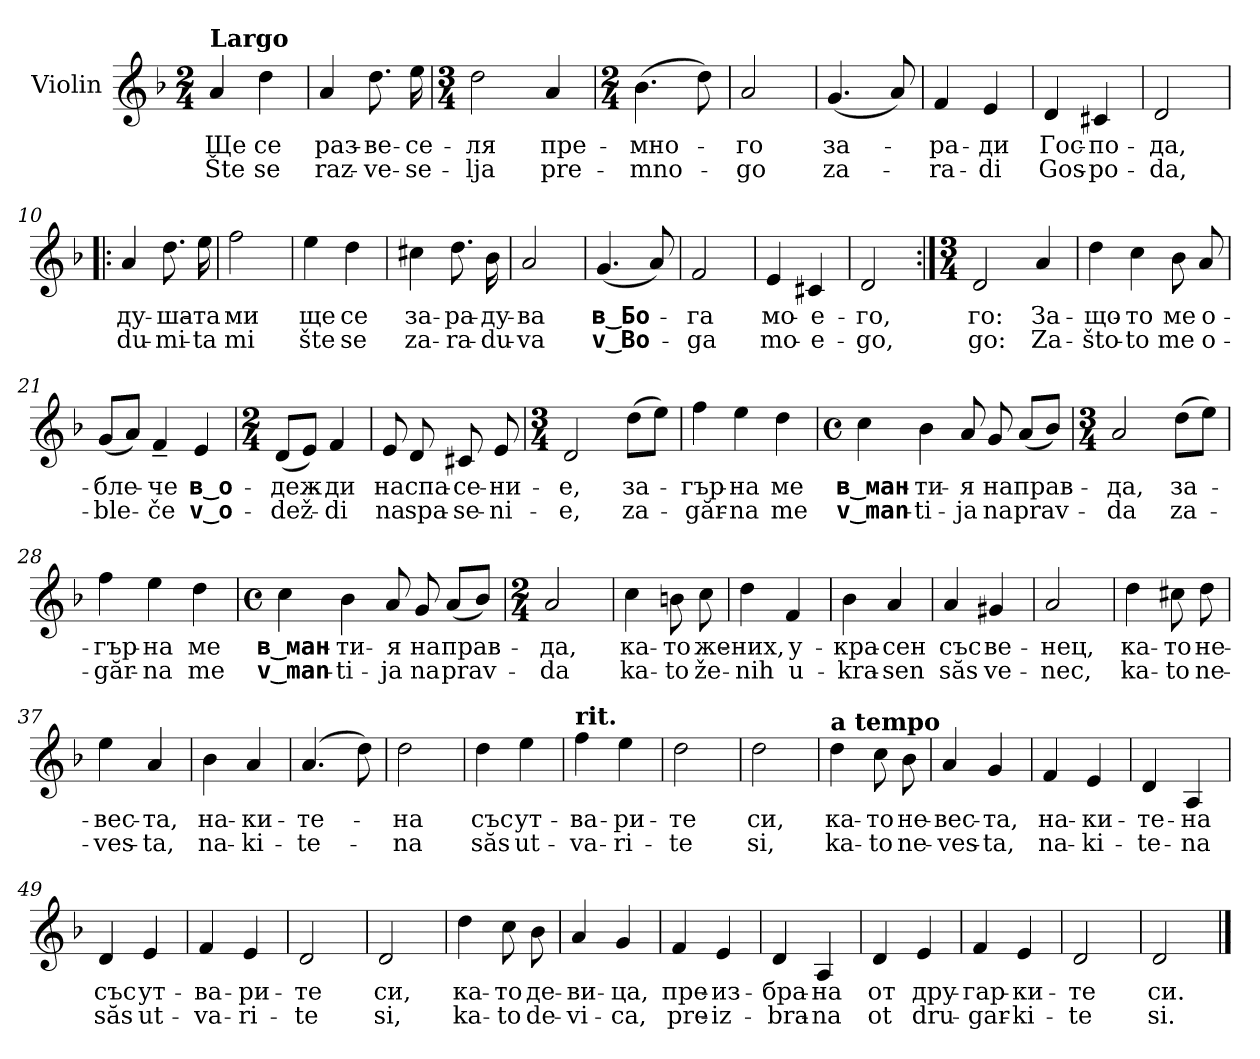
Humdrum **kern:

**kern	**text	**text
*part1	*part1	*part1
*staff1	*staff1	*staff1
*I"Violin	*	*
*I'Vln.	*	*
*clefG2	*	*
*k[b-]	*	*
*F:	*	*
*M2/4	*	*
*MM54	*	*
=1	=1	=1
!LO:TX:a:B:t=Largo	!	!
!	!LO:LY:b	!LO:LY:b
4a/	Ще	Šte
!	!LO:LY:b	!LO:LY:b
4dd\	се	se
=2	=2	=2
!	!LO:LY:b	!LO:LY:b
4a/	раз-	raz-
!	!LO:LY:b	!LO:LY:b
8.dd\	-ве-	-ve-
!	!LO:LY:b	!LO:LY:b
16ee\	-се-	-se-
=3	=3	=3
*M3/4	*	*
!	!LO:LY:b	!LO:LY:b
2dd\	-ля	-lja
!	!LO:LY:b	!LO:LY:b
4a/	пре-	pre-
=4	=4	=4
*M2/4	*	*
!	!LO:LY:b	!LO:LY:b
(4.b-\	-мно-	-mno-
8dd\)	.	.
=5	=5	=5
!	!LO:LY:b	!LO:LY:b
2a/	-го	-go
=6	=6	=6
!	!LO:LY:b	!LO:LY:b
(4.g/	за-	za-
8a/)	.	.
!!LO:LB:g=z
=7	=7	=7
!	!LO:LY:b	!LO:LY:b
4f/	-ра-	-ra-
!	!LO:LY:b	!LO:LY:b
4e/	-ди	-di
=8	=8	=8
!	!LO:LY:b	!LO:LY:b
4d/	Гос-	Gos-
!	!LO:LY:b	!LO:LY:b
4c#X/	-по-	-po-
=9	=9	=9
!	!LO:LY:b	!LO:LY:b
2d/	-да,	-da,
=10!|:	=10!|:	=10!|:
!	!LO:LY:b	!LO:LY:b
4a/	ду-	du-
!	!LO:LY:b	!LO:LY:b
8.dd\	-ша-	mi-
!	!LO:LY:b	!LO:LY:b
16ee\	-та	-ta
=11	=11	=11
!	!LO:LY:b	!LO:LY:b
2ff\	ми	mi
=12	=12	=12
!	!LO:LY:b	!LO:LY:b
4ee\	ще	šte
!	!LO:LY:b	!LO:LY:b
4dd\	се	se
!!LO:LB:g=z
=13	=13	=13
!	!LO:LY:b	!LO:LY:b
4cc#X\	за-	za-
!	!LO:LY:b	!LO:LY:b
8.dd\	-ра-	-ra-
!	!LO:LY:b	!LO:LY:b
16b-\	-ду-	-du-
=14	=14	=14
!	!LO:LY:b	!LO:LY:b
2a/	-ва	-va
=15	=15	=15
!	!LO:LY:b	!LO:LY:b
(4.g/	в‿Бо-	v‿Bo-
8a/)	.	.
=16	=16	=16
!	!LO:LY:b	!LO:LY:b
2f/	-га	-ga
=17	=17	=17
!	!LO:LY:b	!LO:LY:b
4e/	мо-	mo-
!	!LO:LY:b	!LO:LY:b
4c#X/	-е-	-e-
=18	=18	=18
!	!LO:LY:b	!LO:LY:b
2d/	-го,	-go,
=19:|!	=19:|!	=19:|!
*M3/4	*	*
!	!LO:LY:b	!LO:LY:b
2d/	го:	go:
!	!LO:LY:b	!LO:LY:b
4a/	За-	Za-
!!LO:LB:g=z
=20	=20	=20
!	!LO:LY:b	!LO:LY:b
4dd\	-що-	-što-
!	!LO:LY:b	!LO:LY:b
4cc\	-то	-to
!	!LO:LY:b	!LO:LY:b
8b-\	ме	me
!	!LO:LY:b	!LO:LY:b
8a/	о-	o-
=21	=21	=21
!	!LO:LY:b	!LO:LY:b
(8g/L	-бле-	-ble-
8a/J)	.	.
!	!LO:LY:b	!LO:LY:b
4f~/	-че	-če
!	!LO:LY:b	!LO:LY:b
4e/	в‿о-	v‿o-
=22	=22	=22
*M2/4	*	*
!	!LO:LY:b	!LO:LY:b
(8d/L	-деж-	-dež-
8e/J)	.	.
!	!LO:LY:b	!LO:LY:b
4f/	-ди	-di
=23	=23	=23
!	!LO:LY:b	!LO:LY:b
8e/	на	na
!	!LO:LY:b	!LO:LY:b
8d/	спа-	spa-
!	!LO:LY:b	!LO:LY:b
8c#X/	-се-	-se-
!	!LO:LY:b	!LO:LY:b
8e/	-ни-	-ni-
!!LO:LB:g=z
=24	=24	=24
*M3/4	*	*
!	!LO:LY:b	!LO:LY:b
2d/	-е,	-e,
!	!LO:LY:b	!LO:LY:b
(8dd\L	за-	za-
8ee\J)	.	.
=25	=25	=25
!	!LO:LY:b	!LO:LY:b
4ff\	-гър-	-găr-
!	!LO:LY:b	!LO:LY:b
4ee\	-на	-na
!	!LO:LY:b	!LO:LY:b
4dd\	ме	me
=26	=26	=26
*M4/4	*	*
*met(c)	*	*
!	!LO:LY:b	!LO:LY:b
4cc\	в‿ман-	v‿man-
!	!LO:LY:b	!LO:LY:b
4b-\	-ти-	-ti-
!	!LO:LY:b	!LO:LY:b
8a/	-я	-ja
!	!LO:LY:b	!LO:LY:b
8g/	на	na
!	!LO:LY:b	!LO:LY:b
(8a/L	прав-	prav-
8b-/J)	.	.
=27	=27	=27
*M3/4	*	*
!	!LO:LY:b	!LO:LY:b
2a/	-да,	-da
!	!LO:LY:b	!LO:LY:b
(8dd\L	за-	za-
8ee\J)	.	.
!!LO:LB:g=z
=28	=28	=28
!	!LO:LY:b	!LO:LY:b
4ff\	-гър-	-găr-
!	!LO:LY:b	!LO:LY:b
4ee\	-на	-na
!	!LO:LY:b	!LO:LY:b
4dd\	ме	me
=29	=29	=29
*M4/4	*	*
*met(c)	*	*
!	!LO:LY:b	!LO:LY:b
4cc\	в‿ман-	v‿man-
!	!LO:LY:b	!LO:LY:b
4b-\	-ти-	-ti-
!	!LO:LY:b	!LO:LY:b
8a/	-я	-ja
!	!LO:LY:b	!LO:LY:b
8g/	на	na
!	!LO:LY:b	!LO:LY:b
(8a/L	прав-	prav-
8b-/J)	.	.
=30	=30	=30
*M2/4	*	*
!	!LO:LY:b	!LO:LY:b
2a/	-да,	-da
=31	=31	=31
!	!LO:LY:b	!LO:LY:b
4cc\	ка-	ka-
!	!LO:LY:b	!LO:LY:b
8bn\	-то	-to
!	!LO:LY:b	!LO:LY:b
8cc\	же-	že-
!!LO:LB:g=z
=32	=32	=32
!	!LO:LY:b	!LO:LY:b
4dd\	-них,	-nih
!	!LO:LY:b	!LO:LY:b
4f/	у-	u-
=33	=33	=33
!	!LO:LY:b	!LO:LY:b
4b-\	-кра-	-kra-
!	!LO:LY:b	!LO:LY:b
4a/	-сен	-sen
=34	=34	=34
!	!LO:LY:b	!LO:LY:b
4a/	със	săs
!	!LO:LY:b	!LO:LY:b
4g#X/	ве-	ve-
=35	=35	=35
!	!LO:LY:b	!LO:LY:b
2a/	-нец,	-nec,
=36	=36	=36
!	!LO:LY:b	!LO:LY:b
4dd\	ка-	ka-
!	!LO:LY:b	!LO:LY:b
8cc#X\	-то	-to
!	!LO:LY:b	!LO:LY:b
8dd\	не-	ne-
=37	=37	=37
!	!LO:LY:b	!LO:LY:b
4ee\	-вес-	-ves-
!	!LO:LY:b	!LO:LY:b
4a/	-та,	-ta,
=38	=38	=38
!	!LO:LY:b	!LO:LY:b
4b-\	на-	na-
!	!LO:LY:b	!LO:LY:b
4a/	-ки-	-ki-
!!LO:LB:g=z
=39	=39	=39
!	!LO:LY:b	!LO:LY:b
(4.a/	-те-	-te-
8dd\)	.	.
=40	=40	=40
!	!LO:LY:b	!LO:LY:b
2dd\	-на	-na
=41	=41	=41
!	!LO:LY:b	!LO:LY:b
4dd\	със	săs
!	!LO:LY:b	!LO:LY:b
4ee\	ут-	ut-
=42	=42	=42
!LO:TX:a:B:t=rit.	!	!
!	!LO:LY:b	!LO:LY:b
4ff\	-ва-	-va-
!	!LO:LY:b	!LO:LY:b
4ee\	-ри-	-ri-
=43	=43	=43
!	!LO:LY:b	!LO:LY:b
2dd\	-те	-te
=44	=44	=44
!	!LO:LY:b	!LO:LY:b
2dd\	си,	si,
=45	=45	=45
!LO:TX:a:B:t=a tempo	!	!
!	!LO:LY:b	!LO:LY:b
4dd\	ка-	ka-
!	!LO:LY:b	!LO:LY:b
8cc\	-то	-to
!	!LO:LY:b	!LO:LY:b
8b-\	не-	ne-
=46	=46	=46
!	!LO:LY:b	!LO:LY:b
4a/	-вес-	-ves-
!	!LO:LY:b	!LO:LY:b
4g/	-та,	-ta,
!!LO:LB:g=z
=47	=47	=47
!	!LO:LY:b	!LO:LY:b
4f/	на-	na-
!	!LO:LY:b	!LO:LY:b
4e/	-ки-	-ki-
=48	=48	=48
!	!LO:LY:b	!LO:LY:b
4d/	-те-	-te-
!	!LO:LY:b	!LO:LY:b
4A/	-на	-na
=49	=49	=49
!	!LO:LY:b	!LO:LY:b
4d/	със	săs
!	!LO:LY:b	!LO:LY:b
4e/	ут-	ut-
=50	=50	=50
!	!LO:LY:b	!LO:LY:b
4f/	-ва-	-va-
!	!LO:LY:b	!LO:LY:b
4e/	-ри-	-ri-
=51	=51	=51
!	!LO:LY:b	!LO:LY:b
2d/	-те	-te
=52	=52	=52
!	!LO:LY:b	!LO:LY:b
2d/	си,	si,
=53	=53	=53
!	!LO:LY:b	!LO:LY:b
4dd\	ка-	ka-
!	!LO:LY:b	!LO:LY:b
8cc\	-то	-to
!	!LO:LY:b	!LO:LY:b
8b-\	де-	de-
!!LO:LB:g=z
=54	=54	=54
!	!LO:LY:b	!LO:LY:b
4a/	-ви-	-vi-
!	!LO:LY:b	!LO:LY:b
4g/	-ца,	-ca,
=55	=55	=55
!	!LO:LY:b	!LO:LY:b
4f/	пре-	pre-
!	!LO:LY:b	!LO:LY:b
4e/	-из-	-iz-
=56	=56	=56
!	!LO:LY:b	!LO:LY:b
4d/	-бра-	-bra-
!	!LO:LY:b	!LO:LY:b
4A/	-на	-na
=57	=57	=57
!	!LO:LY:b	!LO:LY:b
4d/	от	ot
!	!LO:LY:b	!LO:LY:b
4e/	дру-	dru-
=58	=58	=58
!	!LO:LY:b	!LO:LY:b
4f/	-гар-	-gar-
!	!LO:LY:b	!LO:LY:b
4e/	-ки-	-ki-
=59	=59	=59
!	!LO:LY:b	!LO:LY:b
2d/	-те	-te
=60	=60	=60
!	!LO:LY:b	!LO:LY:b
2d/	си.	si.
==	==	==
*-	*-	*-
